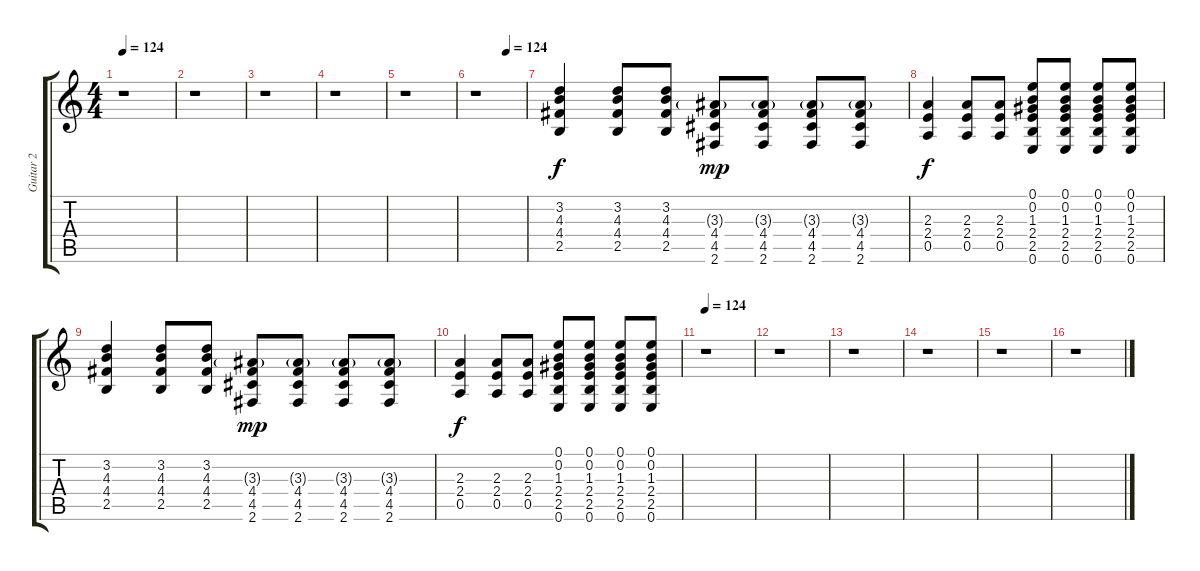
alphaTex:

\track ("Guitar 2" "Guitar 2") {instrument distortionguitar}
\staff {score tabs}
\tuning (E4 B3 G3 D3 A2 E2) {hide}
\ts (4 4)
\tempo 124
\clef g2
\ks c
r.1{dy f} |
r.1 |
r.1 |
r.1 |
r.1 |
\tempo (124 0.625)
r.1 |
(3.2 4.3 4.4 2.5).4 (3.2 4.3 4.4 2.5).8 (3.2 4.3 4.4 2.5).8 (3.3{g} 4.4 4.5 2.6).8{dy mp} (3.3{g} 4.4 4.5 2.6).8 (3.3{g} 4.4 4.5 2.6).8 (3.3{g} 4.4 4.5 2.6).8 |
(2.3 2.4 0.5).4{dy f} (2.3 2.4 0.5).8 (2.3 2.4 0.5).8 (0.1 0.2 1.3 2.4 2.5 0.6).8 (0.1 0.2 1.3 2.4 2.5 0.6).8 (0.1 0.2 1.3 2.4 2.5 0.6).8 (0.1 0.2 1.3 2.4 2.5 0.6).8 |
(3.2 4.3 4.4 2.5).4 (3.2 4.3 4.4 2.5).8 (3.2 4.3 4.4 2.5).8 (3.3{g} 4.4 4.5 2.6).8{dy mp} (3.3{g} 4.4 4.5 2.6).8 (3.3{g} 4.4 4.5 2.6).8 (3.3{g} 4.4 4.5 2.6).8 |
(2.3 2.4 0.5).4{dy f} (2.3 2.4 0.5).8 (2.3 2.4 0.5).8 (0.1 0.2 1.3 2.4 2.5 0.6).8 (0.1 0.2 1.3 2.4 2.5 0.6).8 (0.1 0.2 1.3 2.4 2.5 0.6).8 (0.1 0.2 1.3 2.4 2.5 0.6).8 |
\tempo 124
r.1 |
r.1 |
r.1 |
r.1 |
r.1 |
r.1
